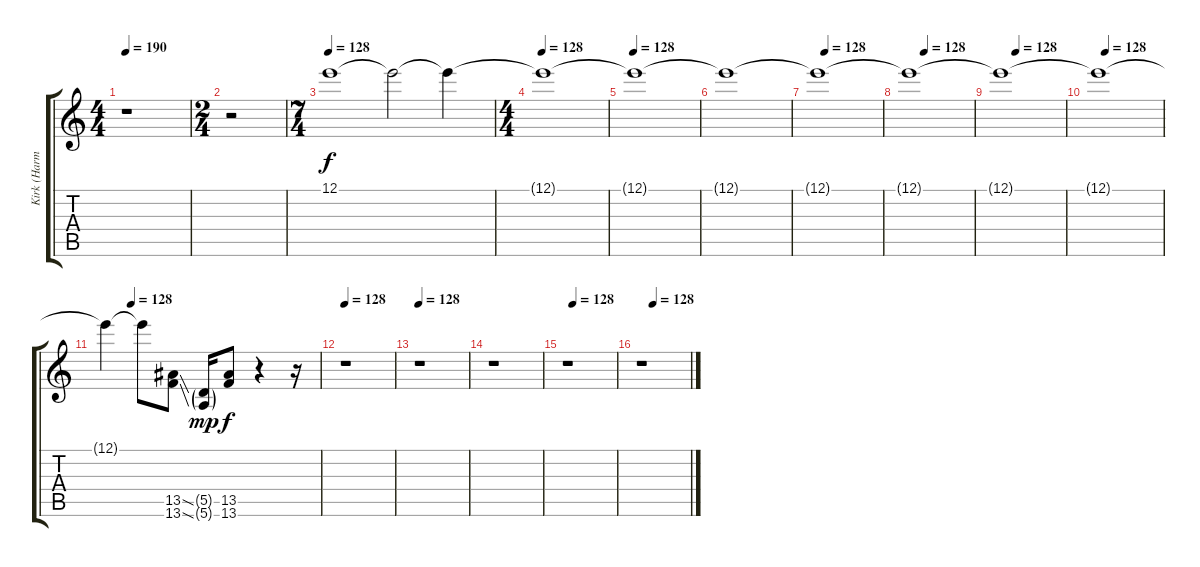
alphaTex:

\track ("Kirk (Harmony)" "Kirk (Harm") {instrument distortionguitar}
\staff {score tabs}
\tuning (E4 B3 G3 D3 A2 E2) {hide}
\ts (4 4)
\tempo 190
\clef g2
\ks c
r.1{dy f} |
\ts (2 4)
r.2 |
\ts (7 4)
\tempo 128
12.1.1{volume 7} 12.1{t}.2 12.1{t}.4 |
\ts (4 4)
\tempo 128
12.1{t}.1 |
\tempo 128
12.1{t}.1 |
12.1{t}.1 |
\tempo (128 0.125)
12.1{t}.1 |
\tempo (128 0.25)
12.1{t}.1 |
\tempo (128 0.25)
12.1{t}.1 |
\tempo (128 0.125)
12.1{t}.1 |
\tempo (128 0.125)
12.1{t}.4 12.1{t}.8 (13.5{ss} 13.6{ss}).8{volume 11} (5.5{g} 5.6{g}).16{dy mp} (13.5 13.6).8{dy f} r.4 r.16 |
\tempo 128
r.1 |
\tempo 128
r.1 |
r.1 |
\tempo (128 0.125)
r.1 |
\tempo (128 0.25)
r.1
